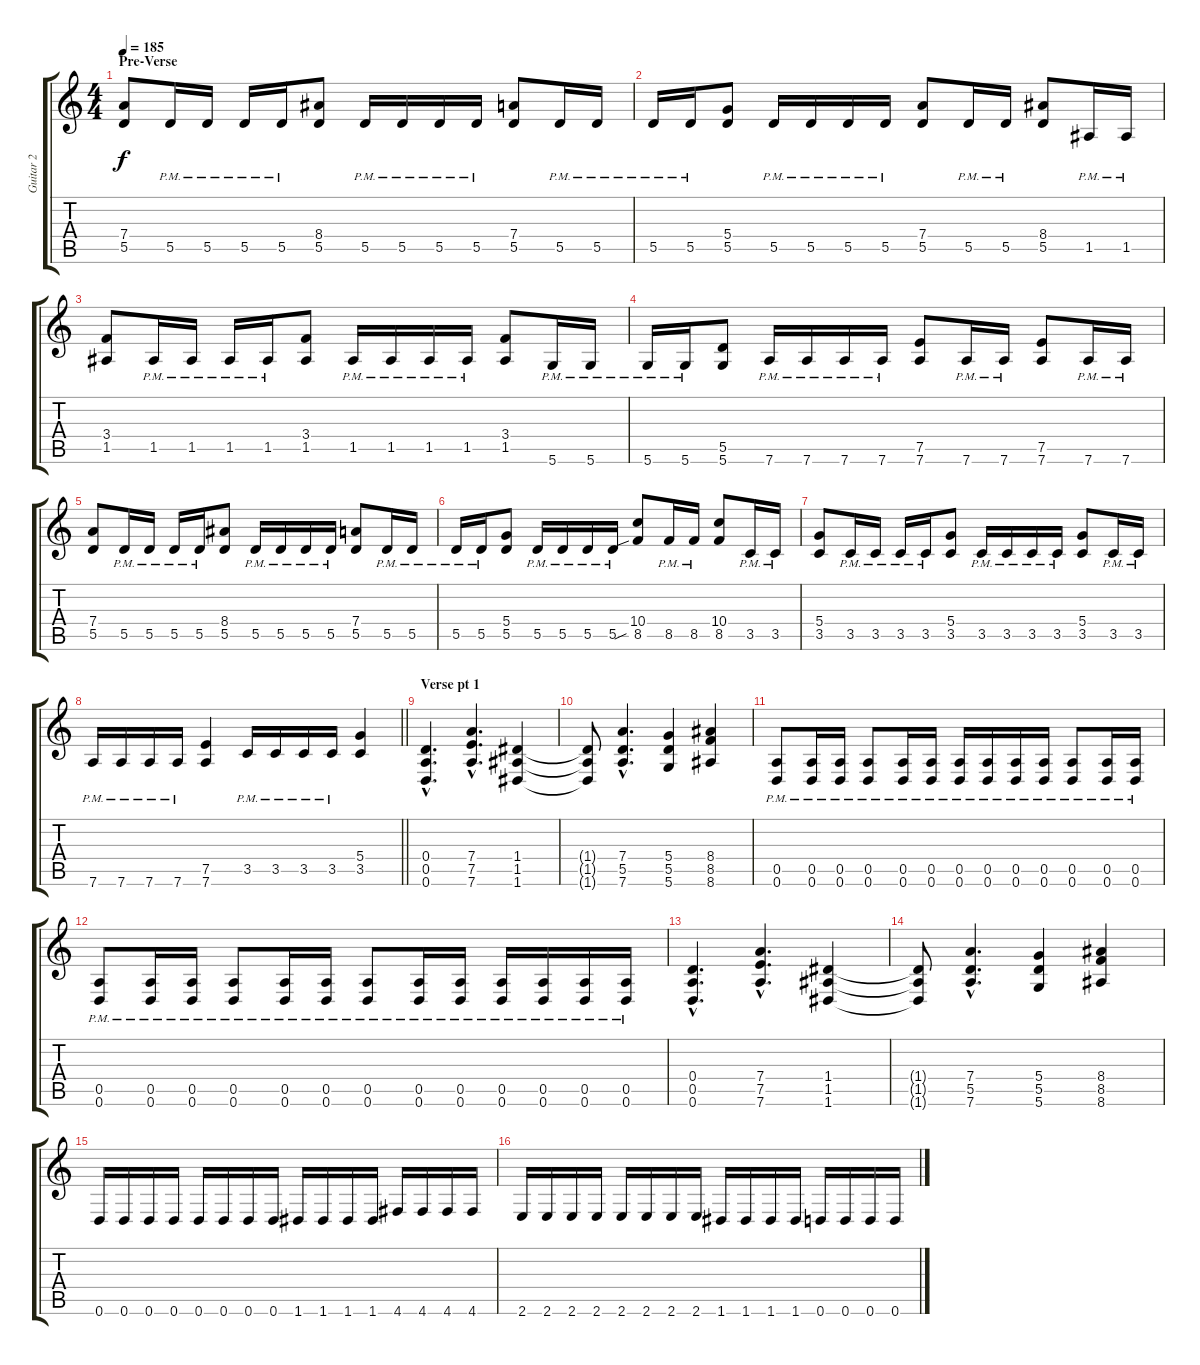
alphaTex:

\track ("Guitar 2" "Guitar 2") {instrument overdrivenguitar}
\staff {score tabs}
\tuning (E4 B3 G3 D3 A2 D2) {hide}
\ts (4 4)
\section ("" "Pre-Verse")
\tempo 185
\clef g2
\ks c
(7.4 5.5).8{dy f} 5.5{pm}.16 5.5{pm}.16 5.5{pm}.16 5.5{pm}.16 (8.4 5.5).8 5.5{pm}.16 5.5{pm}.16 5.5{pm}.16 5.5{pm}.16 (7.4 5.5).8 5.5{pm}.16 5.5{pm}.16 |
5.5{pm}.16 5.5{pm}.16 (5.4 5.5).8 5.5{pm}.16 5.5{pm}.16 5.5{pm}.16 5.5{pm}.16 (7.4 5.5).8 5.5{pm}.16 5.5{pm}.16 (8.4 5.5).8 1.5{pm}.16 1.5{pm}.16 |
(3.4 1.5).8 1.5{pm}.16 1.5{pm}.16 1.5{pm}.16 1.5{pm}.16 (3.4 1.5).8 1.5{pm}.16 1.5{pm}.16 1.5{pm}.16 1.5{pm}.16 (3.4 1.5).8 5.6{pm}.16 5.6{pm}.16 |
5.6{pm}.16 5.6{pm}.16 (5.5 5.6).8 7.6{pm}.16 7.6{pm}.16 7.6{pm}.16 7.6{pm}.16 (7.5 7.6).8 7.6{pm}.16 7.6{pm}.16 (7.5 7.6).8 7.6{pm}.16 7.6{pm}.16 |
(7.4 5.5).8 5.5{pm}.16 5.5{pm}.16 5.5{pm}.16 5.5{pm}.16 (8.4 5.5).8 5.5{pm}.16 5.5{pm}.16 5.5{pm}.16 5.5{pm}.16 (7.4 5.5).8 5.5{pm}.16 5.5{pm}.16 |
5.5{pm}.16 5.5{pm}.16 (5.4 5.5).8 5.5{pm}.16 5.5{pm}.16 5.5{pm}.16 5.5{pm}.16 (10.4 8.5{sib}).8 8.5{pm}.16 8.5{pm}.16 (10.4 8.5).8 3.5{pm}.16 3.5{pm}.16 |
(5.4 3.5).8 3.5{pm}.16 3.5{pm}.16 3.5{pm}.16 3.5{pm}.16 (5.4 3.5).8 3.5{pm}.16 3.5{pm}.16 3.5{pm}.16 3.5{pm}.16 (5.4 3.5).8 3.5{pm}.16 3.5{pm}.16 |
\barLineRight lightlight
7.6{pm}.16 7.6{pm}.16 7.6{pm}.16 7.6{pm}.16 (7.5 7.6).4 3.5{pm}.16 3.5{pm}.16 3.5{pm}.16 3.5{pm}.16 (5.4 3.5).4 |
\section ("" "Verse pt 1")
(0.4{hac} 0.5{hac} 0.6{hac}).4{d} (7.4{hac} 7.5{hac} 7.6{hac}).4{d} (1.4 1.5 1.6).4 |
(1.4{t} 1.5{t} 1.6{t}).8 (7.4{hac} 5.5{hac} 7.6{hac}).4{d} (5.4 5.5 5.6).4 (8.4 8.5 8.6).4 |
(0.5{pm} 0.6{pm}).8 (0.5{pm} 0.6{pm}).16 (0.5{pm} 0.6{pm}).16 (0.5{pm} 0.6{pm}).8 (0.5{pm} 0.6{pm}).16 (0.5{pm} 0.6{pm}).16 (0.5{pm} 0.6{pm}).16 (0.5{pm} 0.6{pm}).16 (0.5{pm} 0.6{pm}).16 (0.5{pm} 0.6{pm}).16 (0.5{pm} 0.6{pm}).8 (0.5{pm} 0.6{pm}).16 (0.5{pm} 0.6{pm}).16 |
(0.5{pm} 0.6{pm}).8 (0.5{pm} 0.6{pm}).16 (0.5{pm} 0.6{pm}).16 (0.5{pm} 0.6{pm}).8 (0.5{pm} 0.6{pm}).16 (0.5{pm} 0.6{pm}).16 (0.5{pm} 0.6{pm}).8 (0.5{pm} 0.6{pm}).16 (0.5{pm} 0.6{pm}).16 (0.5{pm} 0.6{pm}).16 (0.5{pm} 0.6{pm}).16 (0.5{pm} 0.6{pm}).16 (0.5{pm} 0.6{pm}).16 |
(0.4{hac} 0.5{hac} 0.6{hac}).4{d} (7.4{hac} 7.5{hac} 7.6{hac}).4{d} (1.4 1.5 1.6).4 |
(1.4{t} 1.5{t} 1.6{t}).8 (7.4{hac} 5.5{hac} 7.6{hac}).4{d} (5.4 5.5 5.6).4 (8.4 8.5 8.6).4 |
0.6.16 0.6.16 0.6.16 0.6.16 0.6.16 0.6.16 0.6.16 0.6.16 1.6.16 1.6.16 1.6.16 1.6.16 4.6.16 4.6.16 4.6.16 4.6.16 |
2.6.16 2.6.16 2.6.16 2.6.16 2.6.16 2.6.16 2.6.16 2.6.16 1.6.16 1.6.16 1.6.16 1.6.16 0.6.16 0.6.16 0.6.16 0.6.16
